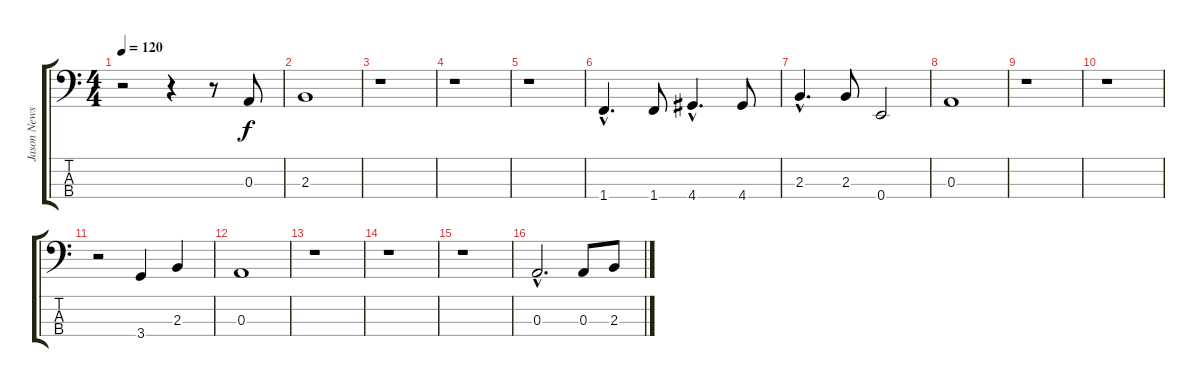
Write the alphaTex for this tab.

\track ("Jason Newstead (bass)" "Jason News") {instrument electricbassfinger}
\staff {score tabs}
\tuning (G2 D2 A1 E1) {hide}
\ts (4 4)
\tempo 120
\clef f4
\ks c
r.2{dy f} r.4 r.8 0.3.8 |
2.3.1 |
r.1 |
r.1 |
r.1 |
1.4{hac}.4{d} 1.4.8 4.4{hac}.4{d} 4.4.8 |
2.3{hac}.4{d} 2.3.8 0.4.2 |
0.3.1 |
r.1 |
r.1 |
r.2 3.4.4 2.3.4 |
0.3.1 |
r.1 |
r.1 |
r.1 |
0.3{hac}.2{d} 0.3.8 2.3.8
